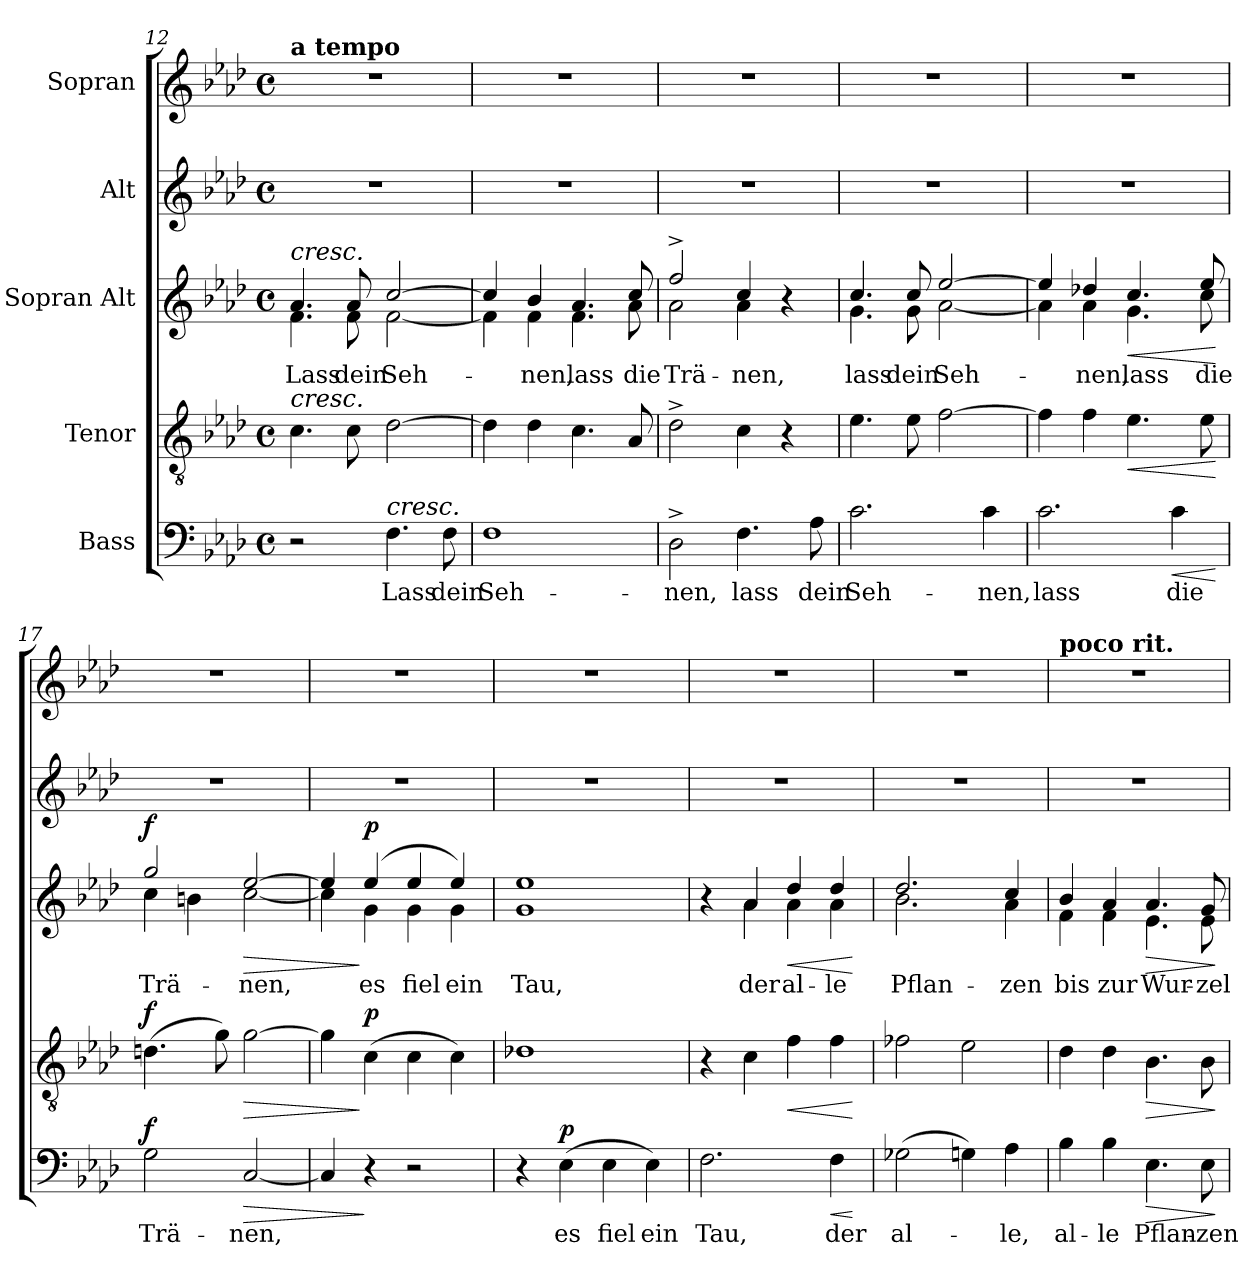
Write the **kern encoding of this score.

**kern	**text	**dynam	**kern	**dynam	**kern	**text	**dynam	**kern	**kern
*part5	*part5	*part5	*part4	*part4	*part3	*part3	*part3	*part2	*part1
*staff5	*staff5	*staff5	*staff4	*staff4	*staff3	*staff3	*staff3	*staff2	*staff1
*I"Bass	*	*	*I"Tenor	*	*I"Sopran Alt	*	*	*I"Alt	*I"Sopran
!!LO:LB:g=z
*clefF4	*	*	*clefGv2	*	*clefG2	*	*	*clefG2	*clefG2
*k[b-e-a-d-]	*	*	*k[b-e-a-d-]	*	*k[b-e-a-d-]	*	*	*k[b-e-a-d-]	*k[b-e-a-d-]
*M4/4	*	*	*M4/4	*	*M4/4	*	*	*M4/4	*M4/4
*met(c)	*	*	*met(c)	*	*met(c)	*	*	*met(c)	*met(c)
=12	=12	=12	=12	=12	=12	=12	=12	=12	=12
*	*	*	*	*	*^	*	*	*	*
!	!	!	!	!	!	!	!	!	!	!LO:TX:a:B:t=a tempo
!	!	!	!	!	!LO:TX:a:i:t=cresc.	!	!	!	!	!
!	!	!	!LO:TX:a:i:t=cresc.	!	!	!	!	!	!	!
2r	.	.	4.c\	.	4.a-/	4.f\	Lass	.	1r	1r
.	.	.	8c\	.	8a-/	8f\	dein	.	.	.
!LO:TX:a:i:t=cresc.	!	!	!	!	!	!	!	!	!	!
4.F\	Lass	.	[2d-\	.	[2cc/	[2f\	Seh-	.	.	.
8F\	dein	.	.	.	.	.	.	.	.	.
=13	=13	=13	=13	=13	=13	=13	=13	=13	=13	=13
1F	Seh-	.	4d-\]	.	4cc/]	4f\]	.	.	1r	1r
.	.	.	4d-\	.	4b-/	4f\	-nen,	.	.	.
.	.	.	4.c\	.	4.a-/	4.f\	lass	.	.	.
.	.	.	8A-/	.	8cc/	8a-\	die	.	.	.
=14	=14	=14	=14	=14	=14	=14	=14	=14	=14	=14
2D-^\	-nen,	.	2d-^\	.	2ff^/	2a-\	Trä-	.	1r	1r
4.F\	lass	.	4c\	.	4cc/	4a-\	-nen,	.	.	.
.	.	.	4r	.	4r	4ryy	.	.	.	.
8A-\	dein	.	.	.	.	.	.	.	.	.
=15	=15	=15	=15	=15	=15	=15	=15	=15	=15	=15
2.c\	Seh-	.	4.e-\	.	4.cc/	4.g\	lass	.	1r	1r
.	.	.	8e-\	.	8cc/	8g\	dein	.	.	.
.	.	.	[2f\	.	[2ee-/	[2a-\	Seh-	.	.	.
4c\	-nen,	.	.	.	.	.	.	.	.	.
=16	=16	=16	=16	=16	=16	=16	=16	=16	=16	=16
2.c\	lass	.	4f\]	.	4ee-/]	4a-\]	.	.	1r	1r
.	.	.	4f\	.	4dd-X/	4a-\	-nen,	.	.	.
!	!	!	!	!LO:HP:b	!	!	!	!LO:HP:b	!	!
.	.	.	4.e-\	<	4.cc/	4.g\	lass	<	.	.
!	!	!LO:HP:b	!	!	!	!	!	!	!	!
4c\	die	<	.	.	.	.	.	.	.	.
.	.	.	8e-\	.	8ee-/	8cc\	die	.	.	.
*	*	*	*	*	*v	*v	*	*	*	*
.	.	[	.	[	.	.	[	.	.
!!LO:LB:g=z
=17	=17	=17	=17	=17	=17	=17	=17	=17	=17
*	*	*	*	*	*^	*	*	*	*
!	!	!LO:DY:a	!	!LO:DY:a	!	!	!	!LO:DY:a	!	!
2G\	Trä-	f	(4.dn\	f	2gg/	4cc\	Trä-	f	1r	1r
.	.	.	.	.	.	4bn\	.	.	.	.
.	.	.	8g\)	.	.	.	.	.	.	.
!	!	!LO:HP:b	!	!LO:HP:b	!	!	!	!LO:HP:b	!	!
[2C/	-nen,	>	[2g\	>	[2ee-/	[2cc\	-nen,	>	.	.
=18	=18	=18	=18	=18	=18	=18	=18	=18	=18	=18
4C/]	.	.	4g\]	.	4ee-/]	4cc\]	.	.	1r	1r
!	!	!	!	!LO:DY:n=1:a	!	!	!	!LO:DY:n=1:a	!	!
4r	.	]	(4c\	] p	(4ee-/	4g\	es	] p	.	.
2r	.	.	4c\	.	4ee-/	4g\	fiel	.	.	.
.	.	.	4c\)	.	4ee-/)	4g\	ein	.	.	.
=19	=19	=19	=19	=19	=19	=19	=19	=19	=19	=19
4r	.	.	1d-X	.	1ee-	1g	Tau,	.	1r	1r
!	!	!LO:DY:a	!	!	!	!	!	!	!	!
(4E-\	es	p	.	.	.	.	.	.	.	.
4E-\	fiel	.	.	.	.	.	.	.	.	.
4E-\)	ein	.	.	.	.	.	.	.	.	.
=20	=20	=20	=20	=20	=20	=20	=20	=20	=20	=20
2.F\	Tau,	.	4r	.	4r	4ryy	.	.	1r	1r
.	.	.	4c\	.	4a-/	4a-\	der	.	.	.
!	!	!	!	!LO:HP:b	!	!	!	!LO:HP:b	!	!
.	.	.	4f\	<	4dd-/	4a-\	al-	<	.	.
!	!	!LO:HP:b	!	!	!	!	!	!	!	!
4F\	der	<	4f\	.	4dd-/	4a-\	-le	.	.	.
*	*	*	*	*	*v	*v	*	*	*	*
.	.	[	.	[	.	.	[	.	.
=21	=21	=21	=21	=21	=21	=21	=21	=21	=21
*	*	*	*	*	*^	*	*	*	*
(2G-X\	al-	.	2f-X\	.	2.dd-/	2.b-\	Pflan-	.	1r	1r
4Gn\)	.	.	2e-\	.	.	.	.	.	.	.
4A-\	-le,	.	.	.	4cc/	4a-\	-zen	.	.	.
=22	=22	=22	=22	=22	=22	=22	=22	=22	=22	=22
!	!	!	!	!	!	!	!	!	!	!LO:TX:a:B:t=poco rit.
4B-\	al-	.	4d-\	.	4b-/	4f\	bis	.	1r	1r
4B-\	-le	.	4d-\	.	4a-/	4f\	zur	.	.	.
!	!	!LO:HP:b	!	!LO:HP:b	!	!	!	!LO:HP:b	!	!
4.E-\	Pflan-	>	4.B-\	>	4.a-/	4.e-\	Wur-	>	.	.
8E-\	-zen	.	8B-\	.	8g/	8e-\	-zel	.	.	.
*	*	*	*	*	*v	*v	*	*	*	*
.	.	]	.	]	.	.	]	.	.
=	=	=	=	=	=	=	=	=	=
*-	*-	*-	*-	*-	*-	*-	*-	*-	*-
